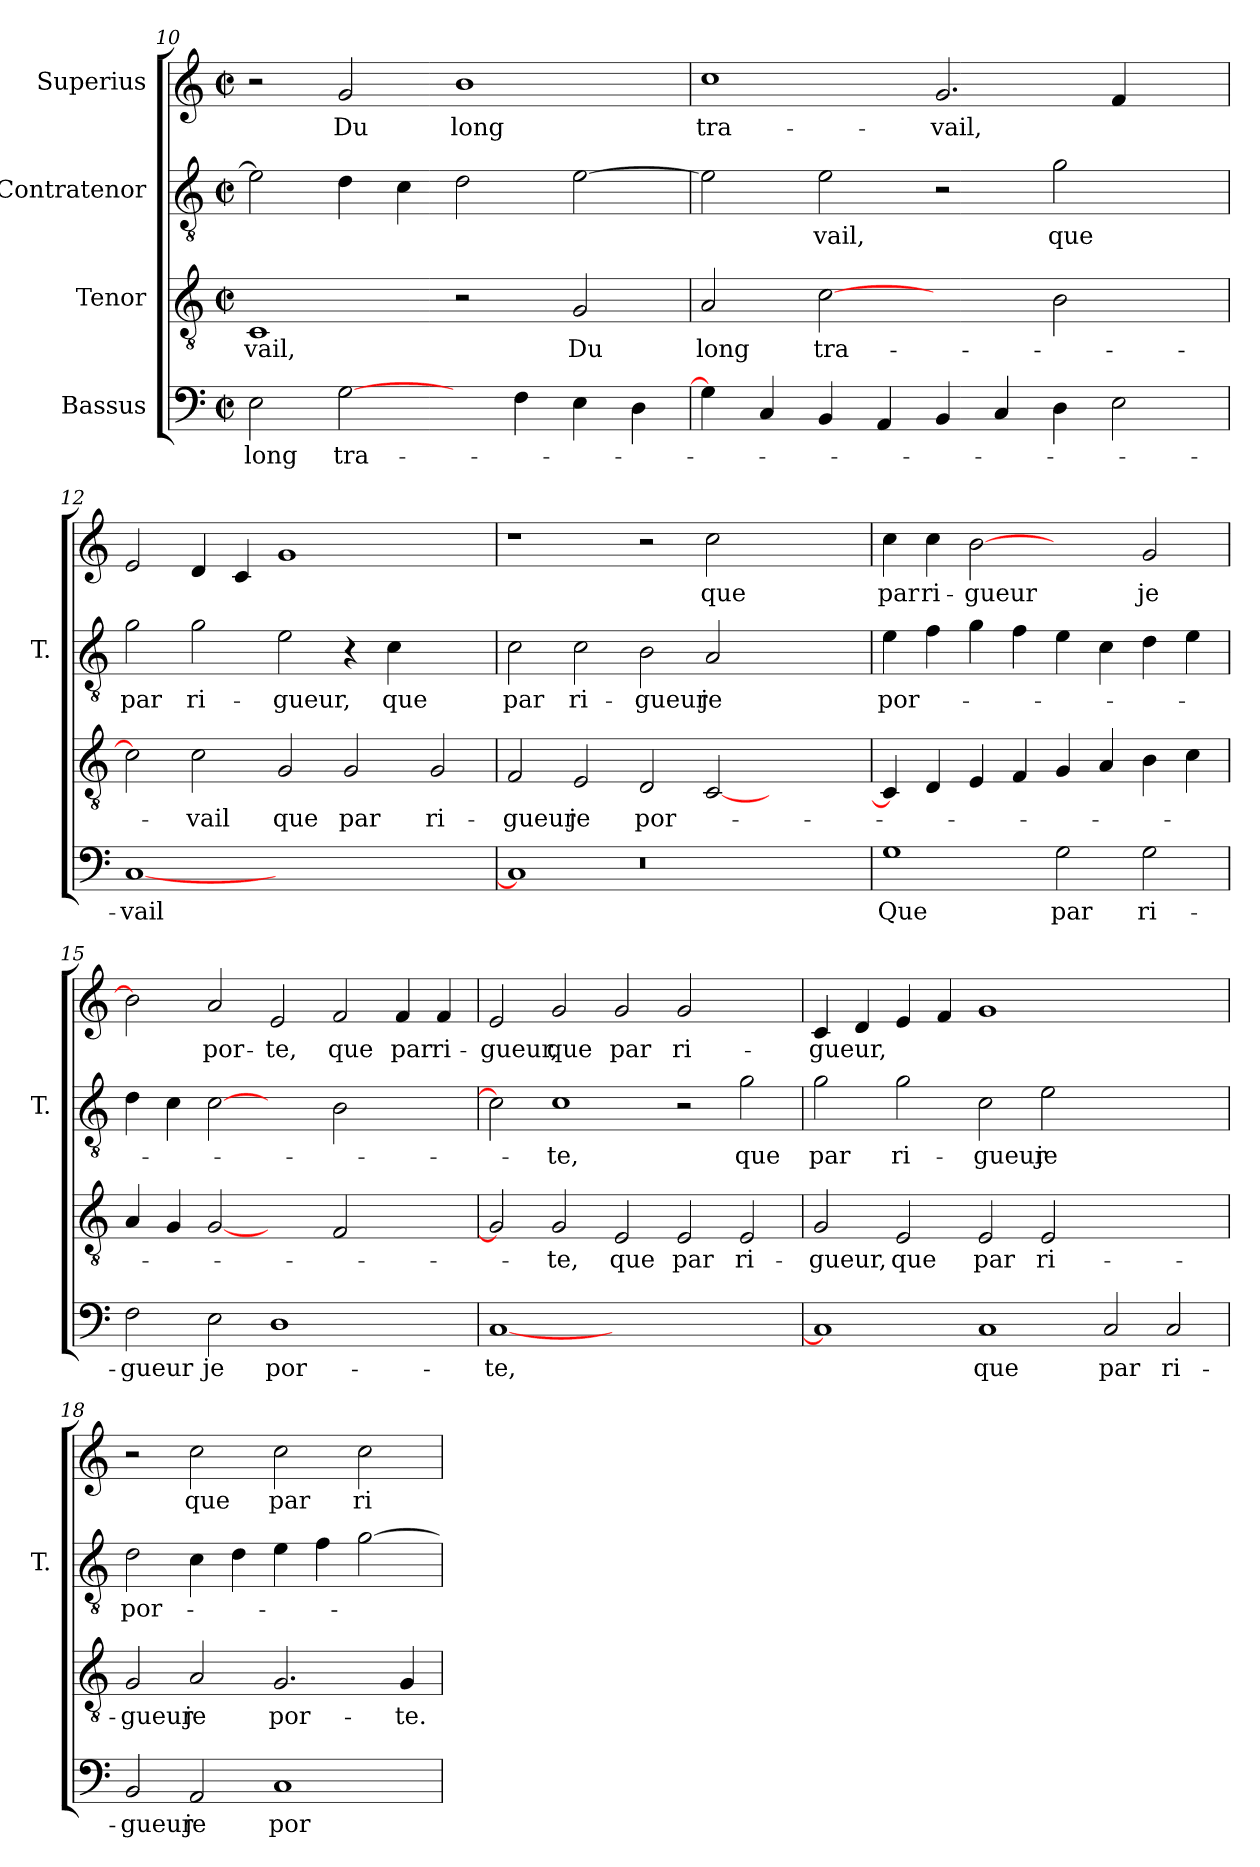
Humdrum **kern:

**kern	**text	**kern	**text	**kern	**text	**kern	**text
*part4	*part4	*part3	*part3	*part2	*part2	*part1	*part1
*staff4	*staff4	*staff3	*staff3	*staff2	*staff2	*staff1	*staff1
*I"Bassus	*	*I"Tenor	*	*I"Contratenor	*	*I"Superius	*
*	*	*	*	*I'T.	*	*	*
*clefF4	*	*clefGv2	*	*clefGv2	*	*clefG2	*
*k[]	*	*k[]	*	*k[]	*	*k[]	*
*C:	*	*C:	*	*C:	*	*C:	*
*M2/2	*	*M2/2	*	*M2/2	*	*M2/2	*
*met(c|)	*	*met(c|)	*	*met(c|)	*	*met(c|)	*
=10	=10	=10	=10	=10	=10	=10	=10
2E\	long	1C/	-vail,	2e\]	.	2r	.
[2G\	tra-	.	.	4d\	.	2g/	Du
.	.	.	.	4c\	.	.	.
4ryy	.	2r	.	2d\	.	1b\	long
4F\	.	.	.	.	.	.	.
4E\	.	2G/	Du	[2e\	.	.	.
4D\	.	.	.	.	.	.	.
!!LO:LB:g=z
=11	=11	=11	=11	=11	=11	=11	=11
4G\]	.	2A/	long	2e\]	.	1cc\	tra-
4C/	.	.	.	.	.	.	.
4BB/	.	[2c\	tra-	2e\	-vail,	.	.
4AA/	.	.	.	.	.	.	.
4BB/	.	2ryy	.	2r	.	2.g/	-vail,
4C/	.	.	.	.	.	.	.
4D\	.	2B\	.	2g\	que	.	.
2E\	.	.	.	.	.	4f/	.
.	.	4ryy	.	4ryy	.	4ryy	.
=12	=12	=12	=12	=12	=12	=12	=12
[1C/	-vail	2c\]	.	2g\	par	2e/	.
.	.	2c\	-vail	2g\	ri-	4d/	.
.	.	.	.	.	.	4c/	.
1.ryy	.	2G/	que	2e\	-gueur,	1g/	.
.	.	2G/	par	4r	.	.	.
.	.	.	.	4c\	que	.	.
.	.	2G/	ri-	2ryy	.	2ryy	.
=13	=13	=13	=13	=13	=13	=13	=13
1C/]	.	2F/	-gueur	2c\	par	1r	.
.	.	2E/	je	2c\	ri-	.	.
!LO:N:vis=0	!	!	!	!	!	!	!
1r	.	2D/	por-	2B\	-gueur	2r	.
.	.	[2C/	.	2A/	je	2cc\	que
1ryy	.	1ryy	.	1ryy	.	1ryy	.
=14	=14	=14	=14	=14	=14	=14	=14
1G\	Que	4C/]	.	4e\	por-	4cc\	par
.	.	4D/	.	4f\	.	4cc\	ri-
.	.	4E/	.	4g\	.	[2b\	-gueur
.	.	4F/	.	4f\	.	.	.
2G\	par	4G/	.	4e\	.	2ryy	.
.	.	4A/	.	4c\	.	.	.
2G\	ri-	4B\	.	4d\	.	2g/	je
.	.	4c\	.	4e\	.	.	.
!!LO:LB:g=z
=15	=15	=15	=15	=15	=15	=15	=15
2F\	-gueur	4A/	.	4d\	.	2b\]	.
.	.	4G/	.	4c\	.	.	.
2E\	je	[2G/	.	[2c\	.	2a/	por-
1D\	por-	2ryy	.	2ryy	.	2e/	-te,
.	.	2F/	.	2B\	.	2f/	que
2ryy	.	2ryy	.	2ryy	.	4f/	par
.	.	.	.	.	.	4f/	ri-
=16	=16	=16	=16	=16	=16	=16	=16
[1C/	-te,	2G/]	.	2c\]	.	2e/	-gueur,
.	.	2G/	-te,	1c\	-te,	2g/	que
1.ryy	.	2E/	que	.	.	2g/	par
.	.	2E/	par	2r	.	2g/	ri-
.	.	2E/	ri-	2g\	que	2ryy	.
=17	=17	=17	=17	=17	=17	=17	=17
1C/]	.	2G/	-gueur,	2g\	par	4c/	-gueur,
.	.	.	.	.	.	4d/	.
.	.	2E/	que	2g\	ri-	4e/	.
.	.	.	.	.	.	4f/	.
1C/	que	2E/	par	2c\	-gueur	1g/	.
.	.	2E/	ri-	2e\	je	.	.
2C/	par	1ryy	.	1ryy	.	1ryy	.
2C/	ri-	.	.	.	.	.	.
=18	=18	=18	=18	=18	=18	=18	=18
2BB/	-gueur	2G/	-gueur	2d\	por-	2r	.
2AA/	je	2A/	je	4c\	.	2cc\	que
.	.	.	.	4d\	.	.	.
1C/	por-	2.G/	por-	4e\	.	2cc\	par
.	.	.	.	4f\	.	.	.
.	.	.	.	[2g\	.	2cc\	ri-
.	.	4G/	-te.	.	.	.	.
=	=	=	=	=	=	=	=
*-	*-	*-	*-	*-	*-	*-	*-
